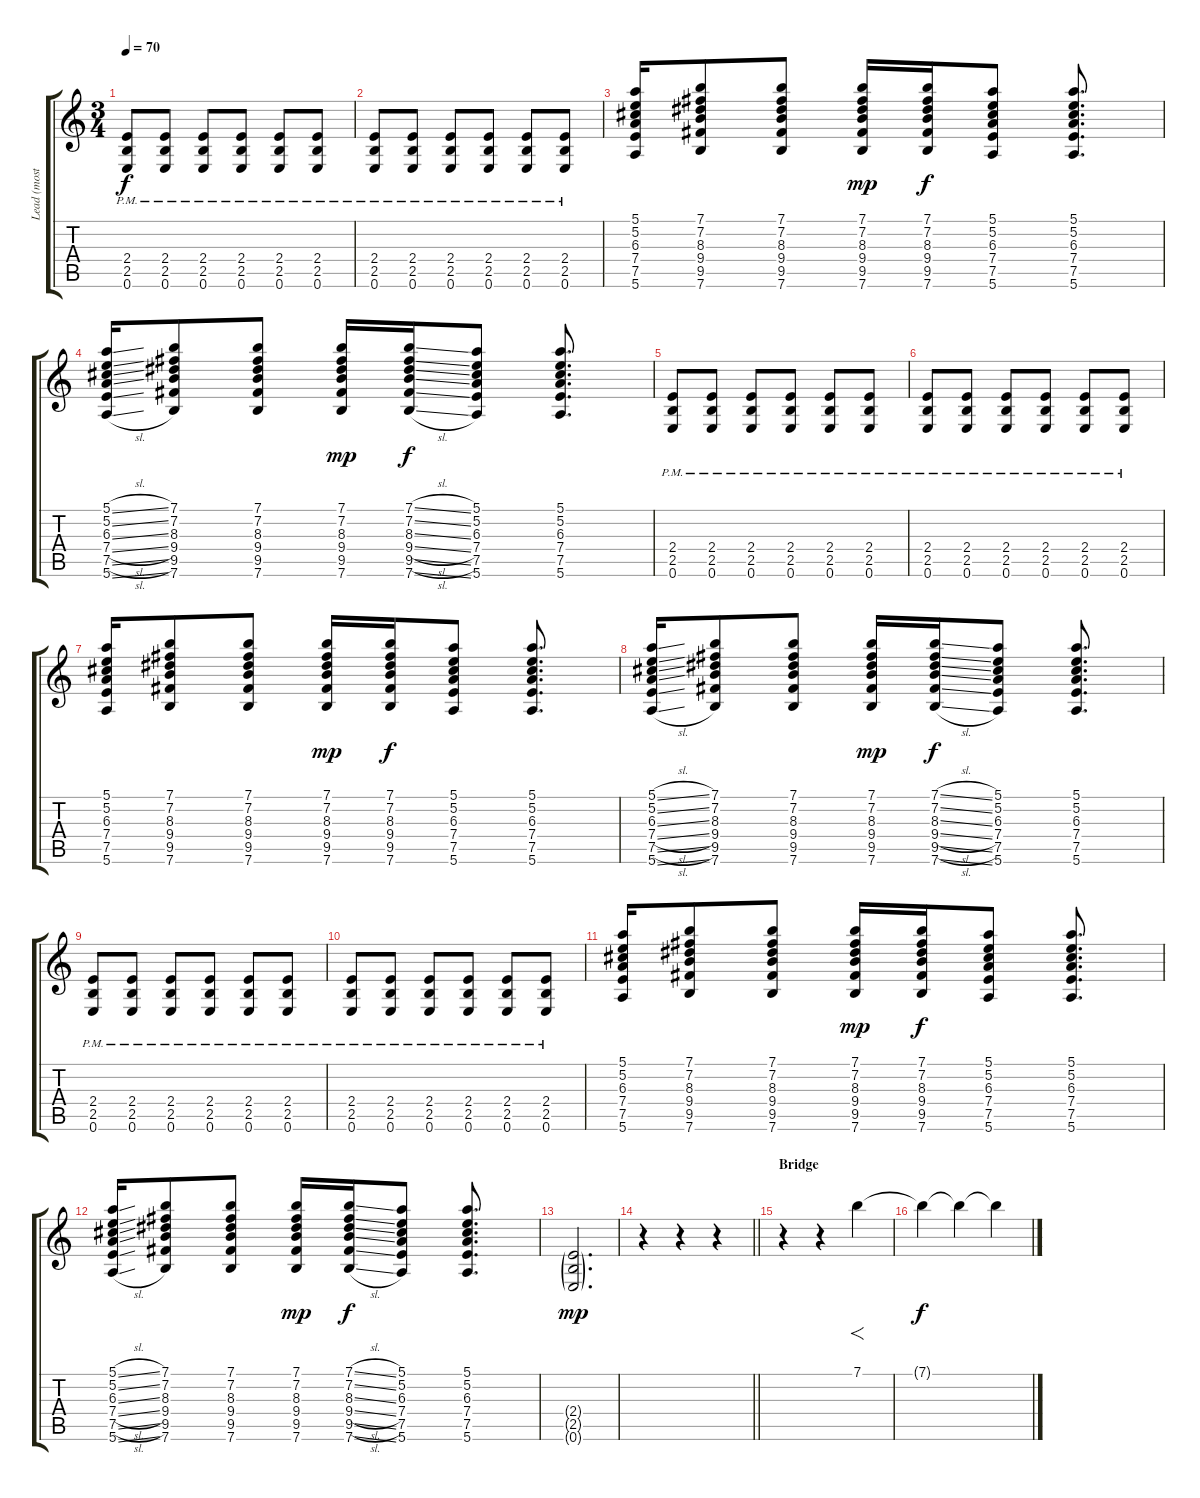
\track ("Lead (mostly feedback)" "Lead (most") {instrument overdrivenguitar}
\staff {score tabs}
\tuning (E4 B3 G3 D3 A2 E2) {hide}
\ts (3 4)
\tempo 70
\clef g2
\ks c
(2.4 2.5{pm} 0.6{pm}).8{dy f} (2.4 2.5{pm} 0.6{pm}).8 (2.4 2.5{pm} 0.6{pm}).8 (2.4 2.5{pm} 0.6{pm}).8 (2.4 2.5{pm} 0.6{pm}).8 (2.4 2.5{pm} 0.6{pm}).8 |
(2.4 2.5{pm} 0.6{pm}).8 (2.4 2.5{pm} 0.6{pm}).8 (2.4 2.5{pm} 0.6{pm}).8 (2.4 2.5{pm} 0.6{pm}).8 (2.4 2.5{pm} 0.6{pm}).8 (2.4 2.5{pm} 0.6{pm}).8 |
(5.1 5.2 6.3 7.4 7.5 5.6).16 (7.1 7.2 8.3 9.4 9.5 7.6).8 (7.1 7.2 8.3 9.4 9.5 7.6).8 (7.1 7.2 8.3 9.4 9.5 7.6).16{dy mp} (7.1 7.2 8.3 9.4 9.5 7.6).16{dy f} (5.1 5.2 6.3 7.4 7.5 5.6).8 (5.1 5.2 6.3 7.4 7.5 5.6).8{d} |
(5.1{sl} 5.2{sl} 6.3{sl} 7.4{sl} 7.5{sl} 5.6{sl}).16 (7.1 7.2 8.3 9.4 9.5 7.6).8 (7.1 7.2 8.3 9.4 9.5 7.6).8 (7.1 7.2 8.3 9.4 9.5 7.6).16{dy mp} (7.1{sl} 7.2{sl} 8.3{sl} 9.4{sl} 9.5{sl} 7.6{sl}).16{dy f} (5.1 5.2 6.3 7.4 7.5 5.6).8 (5.1 5.2 6.3 7.4 7.5 5.6).8{d} |
(2.4 2.5{pm} 0.6{pm}).8 (2.4 2.5{pm} 0.6{pm}).8 (2.4 2.5{pm} 0.6{pm}).8 (2.4 2.5{pm} 0.6{pm}).8 (2.4 2.5{pm} 0.6{pm}).8 (2.4 2.5{pm} 0.6{pm}).8 |
(2.4 2.5{pm} 0.6{pm}).8 (2.4 2.5{pm} 0.6{pm}).8 (2.4 2.5{pm} 0.6{pm}).8 (2.4 2.5{pm} 0.6{pm}).8 (2.4 2.5{pm} 0.6{pm}).8 (2.4 2.5{pm} 0.6{pm}).8 |
(5.1 5.2 6.3 7.4 7.5 5.6).16 (7.1 7.2 8.3 9.4 9.5 7.6).8 (7.1 7.2 8.3 9.4 9.5 7.6).8 (7.1 7.2 8.3 9.4 9.5 7.6).16{dy mp} (7.1 7.2 8.3 9.4 9.5 7.6).16{dy f} (5.1 5.2 6.3 7.4 7.5 5.6).8 (5.1 5.2 6.3 7.4 7.5 5.6).8{d} |
(5.1{sl} 5.2{sl} 6.3{sl} 7.4{sl} 7.5{sl} 5.6{sl}).16 (7.1 7.2 8.3 9.4 9.5 7.6).8 (7.1 7.2 8.3 9.4 9.5 7.6).8 (7.1 7.2 8.3 9.4 9.5 7.6).16{dy mp} (7.1{sl} 7.2{sl} 8.3{sl} 9.4{sl} 9.5{sl} 7.6{sl}).16{dy f} (5.1 5.2 6.3 7.4 7.5 5.6).8 (5.1 5.2 6.3 7.4 7.5 5.6).8{d} |
(2.4 2.5{pm} 0.6{pm}).8 (2.4 2.5{pm} 0.6{pm}).8 (2.4 2.5{pm} 0.6{pm}).8 (2.4 2.5{pm} 0.6{pm}).8 (2.4 2.5{pm} 0.6{pm}).8 (2.4 2.5{pm} 0.6{pm}).8 |
(2.4 2.5{pm} 0.6{pm}).8 (2.4 2.5{pm} 0.6{pm}).8 (2.4 2.5{pm} 0.6{pm}).8 (2.4 2.5{pm} 0.6{pm}).8 (2.4 2.5{pm} 0.6{pm}).8 (2.4 2.5{pm} 0.6{pm}).8 |
(5.1 5.2 6.3 7.4 7.5 5.6).16 (7.1 7.2 8.3 9.4 9.5 7.6).8 (7.1 7.2 8.3 9.4 9.5 7.6).8 (7.1 7.2 8.3 9.4 9.5 7.6).16{dy mp} (7.1 7.2 8.3 9.4 9.5 7.6).16{dy f} (5.1 5.2 6.3 7.4 7.5 5.6).8 (5.1 5.2 6.3 7.4 7.5 5.6).8{d} |
(5.1{sl} 5.2{sl} 6.3{sl} 7.4{sl} 7.5{sl} 5.6{sl}).16 (7.1 7.2 8.3 9.4 9.5 7.6).8 (7.1 7.2 8.3 9.4 9.5 7.6).8 (7.1 7.2 8.3 9.4 9.5 7.6).16{dy mp} (7.1{sl} 7.2{sl} 8.3{sl} 9.4{sl} 9.5{sl} 7.6{sl}).16{dy f} (5.1 5.2 6.3 7.4 7.5 5.6).8 (5.1 5.2 6.3 7.4 7.5 5.6).8{d} |
(2.4{g} 2.5{g} 0.6{g}).2{d dy mp} |
\barLineRight lightlight
r.4 r.4 r.4{volume 12} |
\section ("" "Bridge")
r.4 r.4 7.1.4{f} |
7.1{t}.4{dy f} 7.1{t}.4 7.1{t}.4
